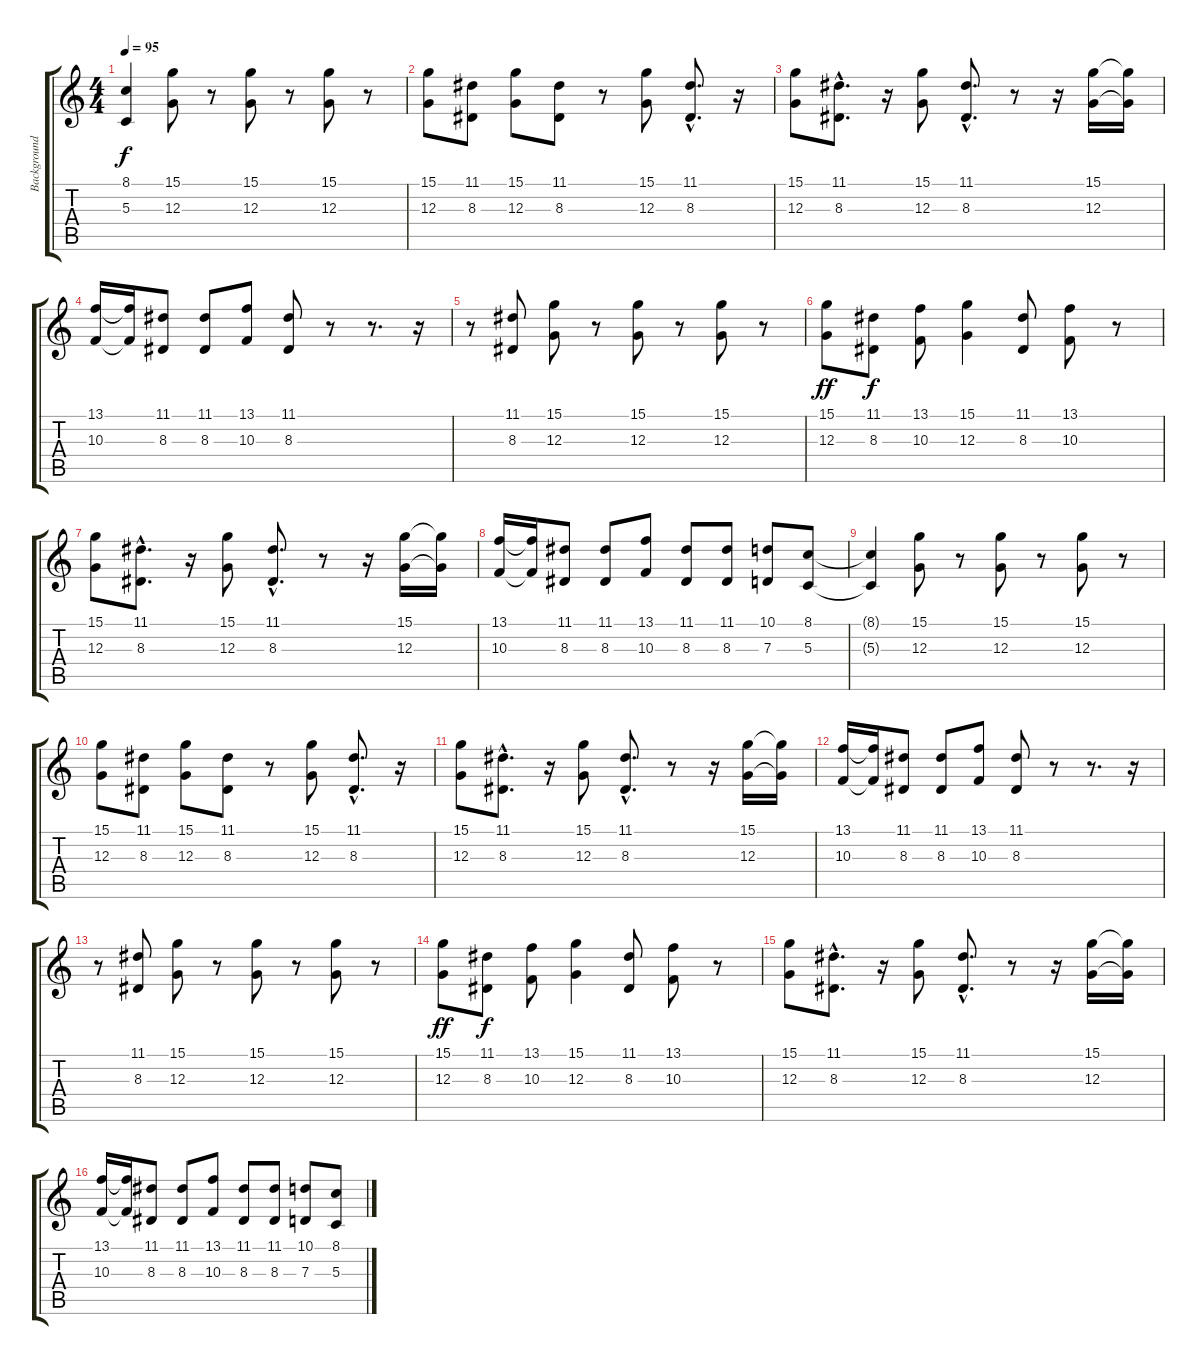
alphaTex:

\track ("Background vocals" "Background") {instrument lead6voice}
\staff {score tabs}
\tuning (E4 B3 G3 D3 A2 E2) {hide}
\ts (4 4)
\tempo 95
\clef g2
\ks c
(8.1{t} 5.3{t}).4{dy f} (15.1 12.3).8 r.8 (15.1 12.3).8 r.8 (15.1 12.3).8 r.8 |
(15.1 12.3).8 (11.1 8.3).8 (15.1 12.3).8 (11.1 8.3).8 r.8 (15.1 12.3).8 (11.1{hac} 8.3{hac}).8{d} r.16 |
(15.1 12.3).8 (11.1{hac} 8.3{hac}).8{d} r.16 (15.1 12.3).8 (11.1{hac} 8.3{hac}).8{d} r.8 r.16 (15.1 12.3).16 (15.1{t} 12.3{t}).16 |
(13.1 10.3).16 (13.1{t} 10.3{t}).16 (11.1 8.3).8 (11.1 8.3).8 (13.1 10.3).8 (11.1 8.3).8 r.8 r.8{d} r.16 |
r.8 (11.1 8.3).8 (15.1 12.3).8 r.8 (15.1 12.3).8 r.8 (15.1 12.3).8 r.8 |
(15.1 12.3).8{dy ff} (11.1 8.3).8{dy f} (13.1 10.3).8 (15.1 12.3).4 (11.1 8.3).8 (13.1 10.3).8 r.8 |
(15.1 12.3).8 (11.1{hac} 8.3{hac}).8{d} r.16 (15.1 12.3).8 (11.1{hac} 8.3{hac}).8{d} r.8 r.16 (15.1 12.3).16 (15.1{t} 12.3{t}).16 |
(13.1 10.3).16 (13.1{t} 10.3{t}).16 (11.1 8.3).8 (11.1 8.3).8 (13.1 10.3).8 (11.1 8.3).8 (11.1 8.3).8 (10.1 7.3).8 (8.1 5.3).8 |
(8.1{t} 5.3{t}).4 (15.1 12.3).8 r.8 (15.1 12.3).8 r.8 (15.1 12.3).8 r.8 |
(15.1 12.3).8 (11.1 8.3).8 (15.1 12.3).8 (11.1 8.3).8 r.8 (15.1 12.3).8 (11.1{hac} 8.3{hac}).8{d} r.16 |
(15.1 12.3).8 (11.1{hac} 8.3{hac}).8{d} r.16 (15.1 12.3).8 (11.1{hac} 8.3{hac}).8{d} r.8 r.16 (15.1 12.3).16 (15.1{t} 12.3{t}).16 |
(13.1 10.3).16 (13.1{t} 10.3{t}).16 (11.1 8.3).8 (11.1 8.3).8 (13.1 10.3).8 (11.1 8.3).8 r.8 r.8{d} r.16 |
r.8 (11.1 8.3).8 (15.1 12.3).8 r.8 (15.1 12.3).8 r.8 (15.1 12.3).8 r.8 |
(15.1 12.3).8{dy ff} (11.1 8.3).8{dy f} (13.1 10.3).8 (15.1 12.3).4 (11.1 8.3).8 (13.1 10.3).8 r.8 |
(15.1 12.3).8 (11.1{hac} 8.3{hac}).8{d} r.16 (15.1 12.3).8 (11.1{hac} 8.3{hac}).8{d} r.8 r.16 (15.1 12.3).16 (15.1{t} 12.3{t}).16 |
(13.1 10.3).16 (13.1{t} 10.3{t}).16 (11.1 8.3).8 (11.1 8.3).8 (13.1 10.3).8 (11.1 8.3).8 (11.1 8.3).8 (10.1 7.3).8 (8.1 5.3).8
